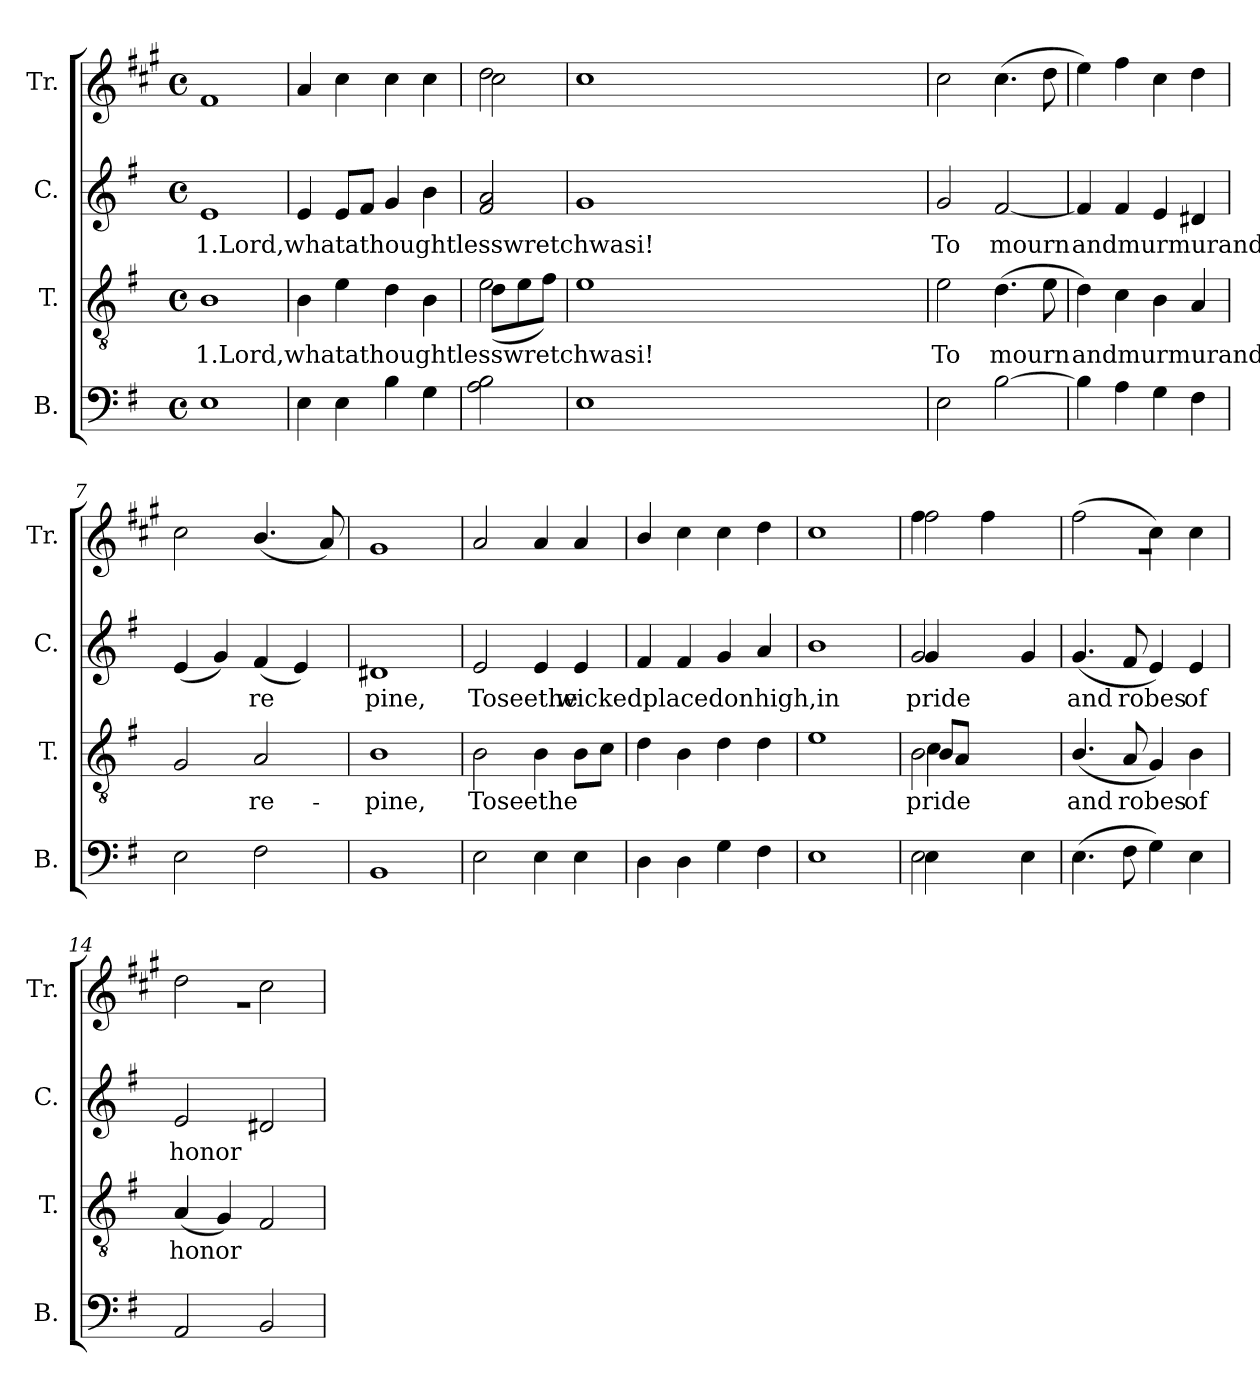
**kern	**text	**kern	**text	**kern	**text	**kern
*part4	*part4	*part3	*part3	*part2	*part2	*part1
*staff4	*staff4	*staff3	*staff3	*staff2	*staff2	*staff1
*I"B.	*	*I"T.	*	*I"C.	*	*I"Tr.
*I'B.	*	*I'T.	*	*I'C.	*	*I'Tr.
!!LO:PB:g=z
*stria5	*	*stria5	*	*stria5	*	*stria5
*clefF4	*	*clefGv2	*	*clefG2	*	*clefG2
*	*	*	*	*	*	*ITrd1c2
*k[f#]	*	*k[f#]	*	*k[f#]	*	*k[f#]
*G:	*	*G:	*	*G:	*	*G:
*M4/4	*	*M4/4	*	*M4/4	*	*M4/4
*met(c)	*	*met(c)	*	*met(c)	*	*met(c)
=1	=1	=1	=1	=1	=1	=1
!	!LO:LY:b	!	!LO:LY:a	!	!LO:LY:b	!
1E	.	1B	1.Lord,whatathoughtlesswretchwasi!	1e	1.Lord,whatathoughtlesswretchwasi!	1e
=2	=2	=2	=2	=2	=2	=2
!	!LO:LY:b	!	!LO:LY:a	!	!LO:LY:b	!
4E\	.	4B\	.	4e/	.	4g/
!	!LO:LY:b	!	!LO:LY:a	!	!LO:LY:b	!
4E\	.	4e\	.	8e/L	.	4b\
!	!	!	!	!	!LO:LY:b	!
.	.	.	.	8f#/J	.	.
!	!LO:LY:b	!	!LO:LY:a	!	!LO:LY:b	!
4B\	.	4d\	.	4g/	.	4b\
!	!LO:LY:b	!	!LO:LY:a	!	!LO:LY:b	!
4G\	.	4B\	.	4b\	.	4b\
=3	=3	=3	=3	=3	=3	=3
!	!LO:LY:b	!	!	!	!LO:LY:b	!
*	*	*^	*	*	*	*^
2A\ 2B\	.	2e\	(>4d\	.	2a/ 2f#/	.	2cc\	2b\
!	!	!	!	!LO:LY:a	!	!	!	!
.	.	.	8e\	.	.	.	.	.
!	!	!	!	!LO:LY:a	!	!	!	!
.	.	.	8f#\J)	.	.	.	.	.
*	*	*	*	*	*	*	*v	*v
=4	=4	=4	=4	=4	=4	=4	=4
!	!LO:LY:b	!	!	!LO:LY:a	!	!LO:LY:b	!
*	*	*v	*v	*	*	*	*
1E	.	1e	.	1g	.	1b
=5	=5	=5	=5	=5	=5	=5
!	!LO:LY:b	!	!LO:LY:a	!	!LO:LY:b	!
2E\	.	2e\	To	2g/	To	2b>\
!	!LO:LY:b	!	!LO:LY:a	!	!LO:LY:b	!
[>2B\	.	(>4.d\	mourn	[<2f#/	mourn	(>4.b\
!	!	!	!LO:LY:a	!	!	!
.	.	8e\	.	.	.	8cc\
=6	=6	=6	=6	=6	=6	=6
!	!LO:LY:b	!	!LO:LY:a	!	!LO:LY:b	!
4B\]	.	4d\)	andmurmurand	4f#/]	andmurmurand	4dd\)
!	!LO:LY:b	!	!LO:LY:a	!	!LO:LY:b	!
4A\	.	4c\	.	4f#/	.	4ee\
!	!LO:LY:b	!	!LO:LY:a	!	!LO:LY:b	!
4G\	.	4B\	.	4e/	.	4b\
!	!LO:LY:b	!	!LO:LY:a	!	!LO:LY:b	!
4F#\	.	4A/	.	4d#X/	.	4cc\
=7	=7	=7	=7	=7	=7	=7
!	!LO:LY:b	!	!LO:LY:a	!	!LO:LY:b	!
2E\	.	2G/	.	(<4e/	.	2b\
!	!	!	!	!	!LO:LY:b	!
.	.	.	.	4g/)	.	.
!	!LO:LY:b	!	!LO:LY:a	!	!LO:LY:b	!
2F#\	.	2A/	re-	(<4f#/	re-	(<4.a/
!	!	!	!	!	!LO:LY:b	!
.	.	.	.	4e/)	--	.
.	.	.	.	.	.	8g/)
=8	=8	=8	=8	=8	=8	=8
!	!LO:LY:b	!	!LO:LY:a	!	!LO:LY:b	!
1BB	.	1B	-pine,	1d#X	-pine,	1f#
=9	=9	=9	=9	=9	=9	=9
!	!LO:LY:b	!	!LO:LY:a	!	!LO:LY:b	!
2E\	.	2B\	Toseethe	2e/	Toseethe	2g/
!	!LO:LY:b	!	!LO:LY:a	!	!LO:LY:b	!
4E\	.	4B\	.	4e/	.	4g/
!	!LO:LY:b	!	!LO:LY:a	!	!LO:LY:b	!
4E\	.	8B\L	.	4e/	wickedplacedonhigh,in	4g>/
!	!	!	!LO:LY:a	!	!	!
.	.	8c\J	.	.	.	.
=10	=10	=10	=10	=10	=10	=10
!	!LO:LY:b	!	!LO:LY:a	!	!LO:LY:b	!
4D\	.	4d\	.	4f#/	.	4a/
!	!LO:LY:b	!	!LO:LY:a	!	!LO:LY:b	!
4D\	.	4B\	.	4f#/	.	4b\
!	!LO:LY:b	!	!LO:LY:a	!	!LO:LY:b	!
4G\	.	4d\	.	4g/	.	4b\
!	!LO:LY:b	!	!LO:LY:a	!	!LO:LY:b	!
4F#\	.	4d\	.	4a/	.	4cc\
=11	=11	=11	=11	=11	=11	=11
!	!LO:LY:b	!	!LO:LY:a	!	!LO:LY:b	!
1E	.	1e	.	1b	.	1b
=12	=12	=12	=12	=12	=12	=12
*^	*	*	*	*	*	*
!	!	!LO:LY:b	!	!LO:LY:a	!	!LO:LY:b	!
*	*	*	*^	*	*^	*	*^
*	*	*	*	*^	*	*	*	*	*	*
2E\	4E\	.	2B\	4c\	8B/L	pride	2g/	4g/	pride	4ee\	2ee\
!	!	!	!	!	!	!LO:LY:a	!	!	!	!	!
.	.	.	.	.	8A/J	.	.	.	.	.	.
.	2ryy	.	.	4ryy	4ryy	.	.	2ryy	.	4ee\	.
!	!	!LO:LY:b	!	!	!	!	!	!	!LO:LY:b	!	!
4E\	.	.	4ryy	4ryy	4ryy	.	4g/	.	.	4ryy	4ryy
*v	*v	*	*	*	*	*	*v	*v	*	*	*
=13	=13	=13	=13	=13	=13	=13	=13	=13	=13
!	!LO:LY:b	!	!	!	!LO:LY:a	!	!LO:LY:b	!	!
*	*	*v	*v	*v	*	*	*	*	*
(>4.E\	.	(<4.B/	and	(<4.g/	and	(>2ee\	1r
!	!LO:LY:b	!	!LO:LY:a	!	!LO:LY:b	!	!
8F#\	.	8A/	robes	8f#/	robes	.	.
!	!LO:LY:b	!	!LO:LY:a	!	!LO:LY:b	!	!
4G\)	.	4G/)	.	4e/)	.	4b\)	.
!	!LO:LY:b	!	!LO:LY:a	!	!LO:LY:b	!	!
4E\	.	4B\	of	4e/	of	4b\	.
=14	=14	=14	=14	=14	=14	=14	=14
!	!LO:LY:b	!	!LO:LY:a	!	!LO:LY:b	!	!
2AA/	.	(<4A/	honor	2e/	honor	2cc\	1r
!	!	!	!LO:LY:a	!	!	!	!
.	.	4G/)	.	.	.	.	.
!	!LO:LY:b	!	!LO:LY:a	!	!LO:LY:b	!	!
2BB/	.	2F#/	.	2d#X/	.	2b\	.
*	*	*	*	*	*	*v	*v
=	=	=	=	=	=	=
*-	*-	*-	*-	*-	*-	*-
